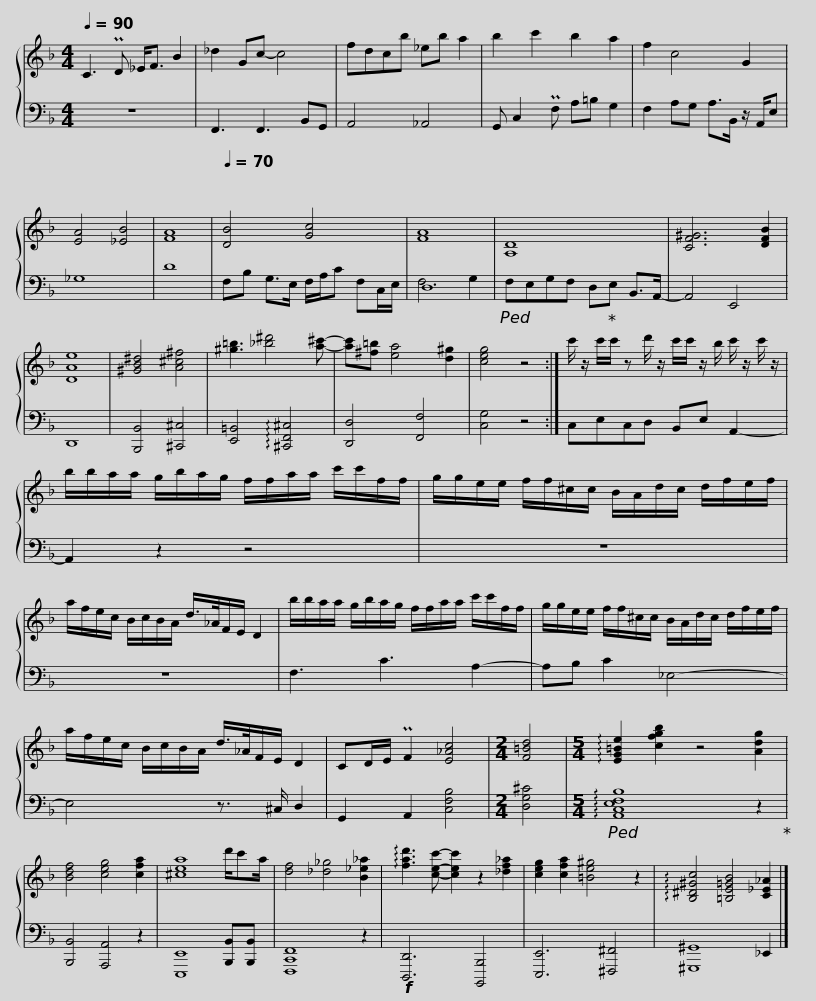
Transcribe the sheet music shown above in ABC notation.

X:1
%%score { 1 | ( 2 3 ) }
L:1/8
Q:1/4=90
M:4/4
I:linebreak $
K:F
V:1 treble
V:2 bass
V:3 bass
V:1
 C3 PD _E<F B2 | _d2 Gc- c4 | fdcb _eb a2 | b2 c'2 b2 a2 | f2 c4 G2 | %5
 [EA]4 [_EB]4 |$ [FA]8 |[Q:1/4=70] [DB]4 [Gc]4 | [FA]8 | [A,D]8 | %10
 [CF^G]6 [DFB]2 | [DAe]8 | [^GB^d]4 [A^c^f]4 | [^g=b]3 [_b^d']4 [a^c']- |$ [ac'][^f=b] [ea]4 [d^g]2 | %15
 [ceg]4 z4 :| c'/ z/ c'/c'/ z d'/ z/ c'/c'/ z/ b/ c'/ z/ c'/ z/ | b/b/a/a/ g/b/a/g/ f/f/a/a/ c'/c'/f/f/ |$ g/g/e/e/ f/f/^c/c/ B/A/d/c/ d/f/e/f/ | a/f/e/c/ B/c/B/A/ d/>_A/F/E/ D2 |$ %20
 b/b/a/a/ g/b/a/g/ f/f/a/a/ c'/c'/f/f/ | g/g/e/e/ f/f/^c/c/ B/A/d/c/ d/f/e/f/ |$ a/f/e/c/ B/c/B/A/ d/>_A/F/E/ D2 | CD/E/ PF2 [E_Ac]4 |[M:2/4] [F=Bd]4 | %25
[M:5/4] !arpeggio![EG=Be]2 [cfgb]2 z4 [Adg]2 | [Bdf]4 [ceg]4 [cfa]2 | [^cea]8 d'/c'a/ |$ [df]4 [_d_g]4 [B_e_a]2 | !arpeggio![fad']3 [cec']- [cec']2 z2 [_df_a]2 | %30
 [ceg]2 [cfa]2 [=Be^g]4 z2 | !arpeggio![B,^D^Gc]4 [=B,E=GB]4 [C_E_A]2 |] %32
V:2
 z8 | F,,3 F,,3 B,,G,, | A,,4 _A,,4 | G,, C,2 PF, A,=B, G,2 | F,2 A,G, A,>B,, z/ A,,/E, | %5
 _G,8 |$ D8 | F,B, G,>E, F,/A,/C F,C,/E,/ | D,8 |!ped! F,E,G,F, D,!ped-up!E, B,,>A,,- | %10
 A,,4 E,,4 | D,,8 | [B,,,B,,]4 [^C,,^C,]4 | [E,,=B,,]4 !arpeggio![^C,,F,,^C,]4 |$ [D,,D,]4 [F,,F,]4 | %15
 [C,G,]4 z4 :| C,E,C,D, B,,E, A,,2- | A,,2 z2 z4 |$ z8 | z8 |$ %20
 F,3 C3 A,2- | A,B, C2 _E,4- |$ E,4 z3/2 ^C,/ D,2 | G,,2 A,,2 [C,F,B,]4 |[M:2/4] [D,G,^C]4 | %25
[M:5/4]!ped! !arpeggio![A,,C,E,F,B,]8 z2!ped-up! | [B,,,B,,]4 [A,,,A,,]4 z2 | [E,,,E,,]8 [B,,,B,,][B,,,B,,] |$ [F,,,C,,F,,]8 z2 |!f! [D,,,D,,]6 [B,,,,B,,,]4 | %30
 [E,,,E,,]6 [^F,,,^F,,]4 | [^G,,,^G,,]8 _E,,2 |] %32
V:3
 x8 | x8 | x8 | x8 | x8 | %5
 x8 |$ x8 | x8 | F,6 G,2 | x8 | %10
 x8 | x8 | x8 | x8 |$ x8 | %15
 x8 :| x8 | x8 |$ x8 | x8 |$ %20
 x8 | x8 |$ x8 | x8 |[M:2/4] x4 | %25
[M:5/4] x10 | x10 | x10 |$ x10 | x10 | %30
 x10 | x10 |] %32
